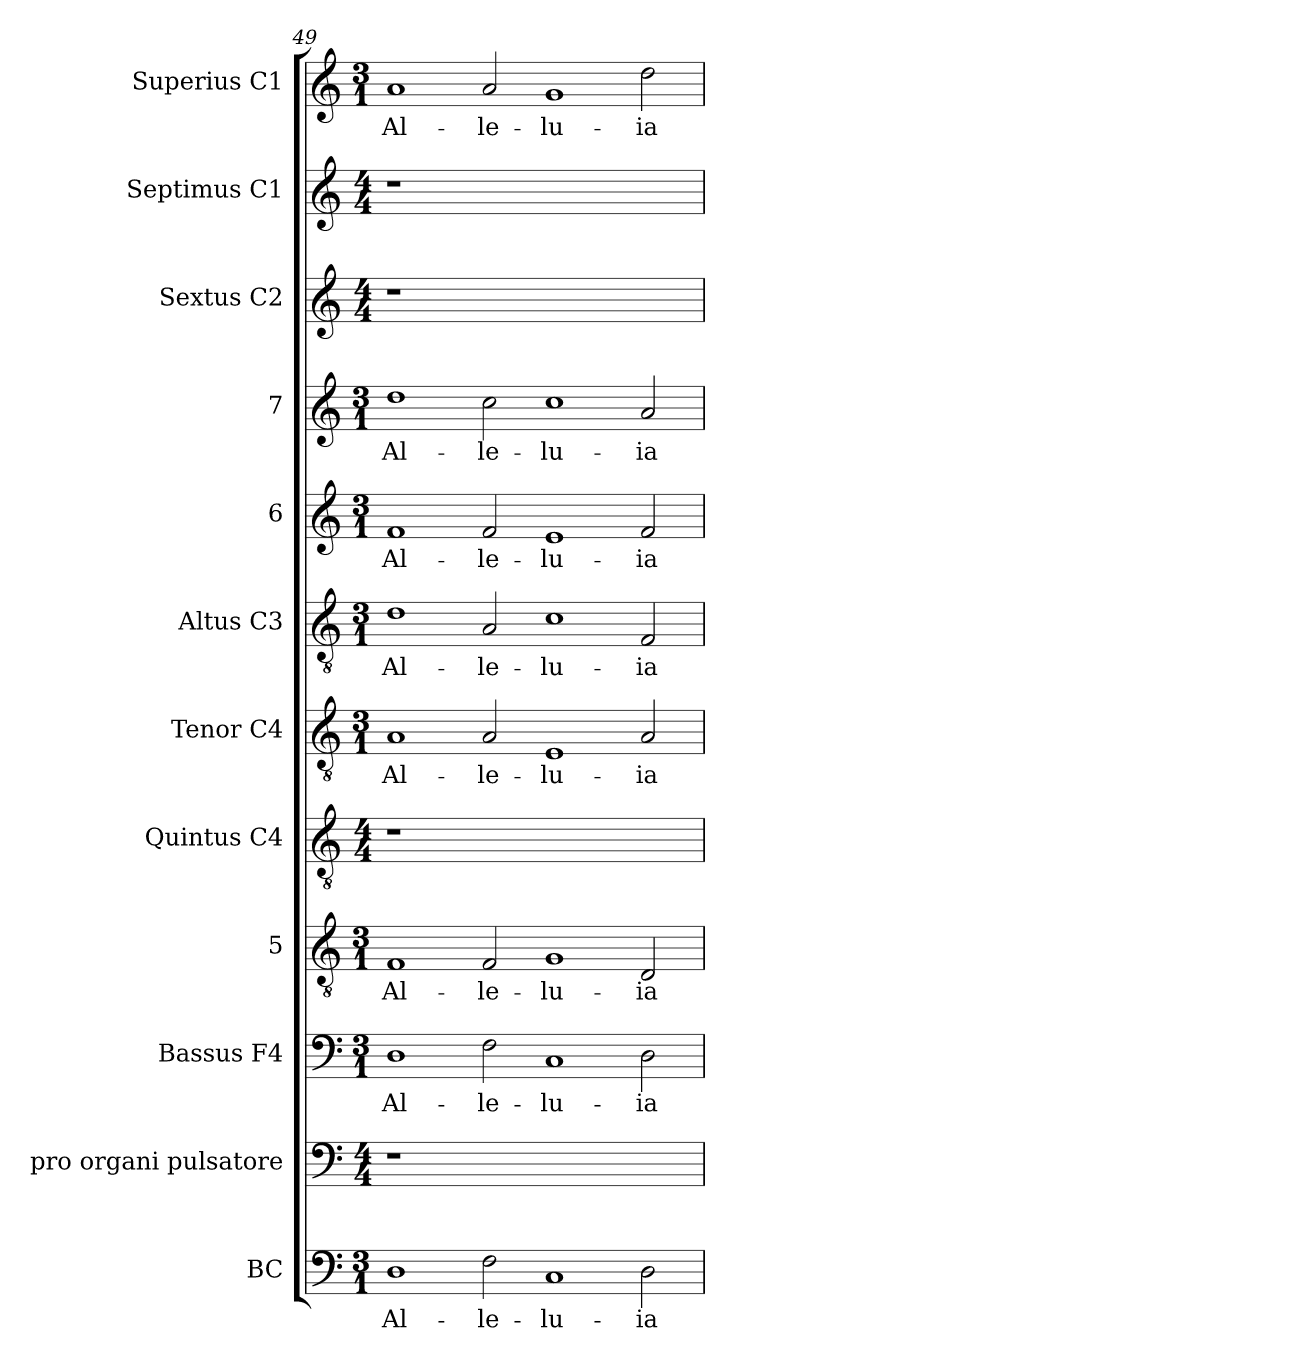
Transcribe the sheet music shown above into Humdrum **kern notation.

**kern	**text	**kern	**kern	**text	**kern	**text	**kern	**kern	**text	**kern	**text	**kern	**text	**kern	**text	**kern	**kern	**kern	**text
*part12	*part12	*part11	*part10	*part10	*part9	*part9	*part8	*part7	*part7	*part6	*part6	*part5	*part5	*part4	*part4	*part3	*part2	*part1	*part1
*staff12	*staff12	*staff11	*staff10	*staff10	*staff9	*staff9	*staff8	*staff7	*staff7	*staff6	*staff6	*staff5	*staff5	*staff4	*staff4	*staff3	*staff2	*staff1	*staff1
*I"BC	*	*I"pro organi  pulsatore	*I"Bassus  F4	*	*I"5	*	*I"Quintus  C4	*I"Tenor  C4	*	*I"Altus  C3	*	*I"6	*	*I"7	*	*I"Sextus  C2	*I"Septimus  C1	*I"Superius  C1	*
*I'BC	*	*	*I'B	*	*	*	*	*I'T	*	*I'A	*	*	*	*	*	*I'S	*	*I'S	*
*clefF4	*	*clefF4	*clefF4	*	*clefGv2	*	*clefGv2	*clefGv2	*	*clefGv2	*	*clefG2	*	*clefG2	*	*clefG2	*clefG2	*clefG2	*
*k[]	*	*k[]	*k[]	*	*k[]	*	*k[]	*k[]	*	*k[]	*	*k[]	*	*k[]	*	*k[]	*k[]	*k[]	*
*C:	*	*C:	*C:	*	*C:	*	*C:	*C:	*	*C:	*	*C:	*	*C:	*	*C:	*C:	*C:	*
*M3/1	*	*M4/4	*M3/1	*	*M3/1	*	*M4/4	*M3/1	*	*M3/1	*	*M3/1	*	*M3/1	*	*M4/4	*M4/4	*M3/1	*
=49	=49	=49	=49	=49	=49	=49	=49	=49	=49	=49	=49	=49	=49	=49	=49	=49	=49	=49	=49
!	!LO:LY:a:cj	!	!	!LO:LY:b:cj	!	!LO:LY:b:cj	!	!	!LO:LY:b:cj	!	!LO:LY:b:cj	!	!LO:LY:b:cj	!	!LO:LY:b:cj	!	!	!	!LO:LY:b:cj
1D	Al-	1r	1D	Al-	1F	-Al-	1r	1A	Al-	1d	Al-	1f	Al-	1dd	Al-	1r	1r	1a	Al-
!	!LO:LY:a:cj	!	!	!LO:LY:b:cj	!	!LO:LY:b:cj	!	!	!LO:LY:b:cj	!	!LO:LY:b:cj	!	!LO:LY:b:cj	!	!LO:LY:b:cj	!	!	!	!LO:LY:b:cj
2F\	-le-	0ryy	2F\	-le-	2F/	-le-	0ryy	2A/	-le-	2A/	-le-	2f/	-le-	2cc\	-le-	0ryy	0ryy	2a/	-le-
!	!LO:LY:a:cj	!	!	!LO:LY:b:cj	!	!LO:LY:b:cj	!	!	!LO:LY:b:cj	!	!LO:LY:b:cj	!	!LO:LY:b:cj	!	!LO:LY:b:cj	!	!	!	!LO:LY:b:cj
1C	-lu-	.	1C	-lu-	1G	-lu-	.	1E	-lu-	1c	-lu-	1e	-lu-	1cc	-lu-	.	.	1g	-lu-
!	!LO:LY:a:cj	!	!	!LO:LY:b:cj	!	!LO:LY:b:cj	!	!	!LO:LY:b:cj	!	!LO:LY:b:cj	!	!LO:LY:b:cj	!	!LO:LY:b:cj	!	!	!	!LO:LY:b:cj
2D\	-ia	.	2D\	-ia	2D/	-ia	.	2A/	-ia	2F/	-ia	2f/	-ia	2a/	-ia	.	.	2dd\	-ia
=	=	=	=	=	=	=	=	=	=	=	=	=	=	=	=	=	=	=	=
*-	*-	*-	*-	*-	*-	*-	*-	*-	*-	*-	*-	*-	*-	*-	*-	*-	*-	*-	*-
